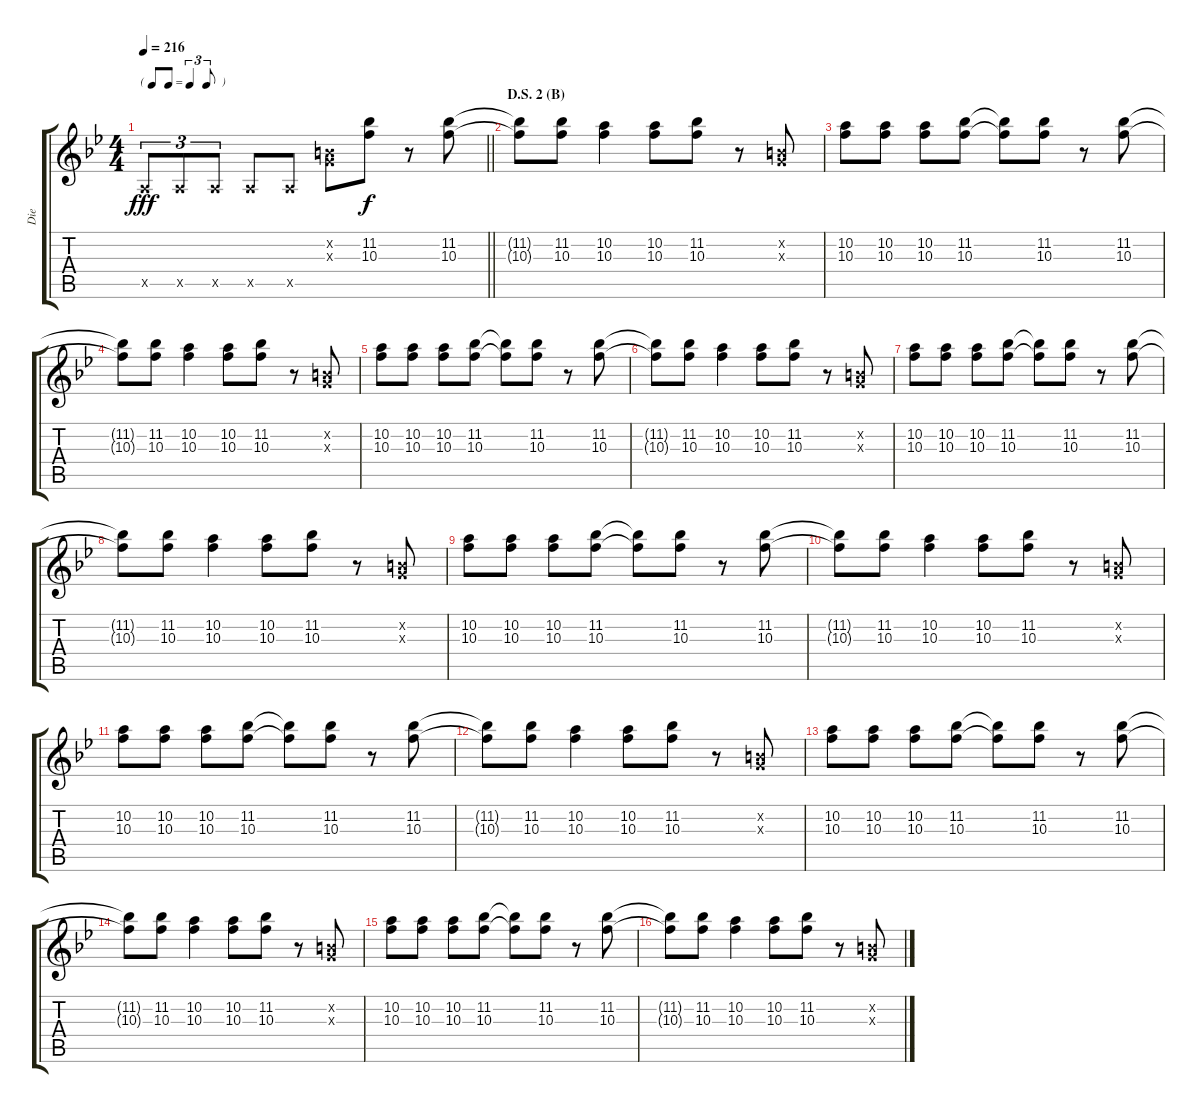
\track ("Die" "Die") {instrument distortionguitar}
\staff {score tabs}
\tuning (E4 B3 G3 D3 A2 D2) {hide}
\ts (4 4)
\tf triplet8th
\tempo 216
\clef g2
\barLineRight lightlight
\ks bb
0.5{x}.8{tu (3 2) dy fff} 0.5{x}.8{tu (3 2)} 0.5{x}.8{tu (3 2)} 0.5{x}.8 0.5{x}.8 (0.2{x} 0.3{x}).8 (11.2 10.3).8{dy f volume 13} r.8 (11.2 10.3).8 |
\section ("" "D.S. 2 (B)")
(11.2{t} 10.3{t}).8 (11.2 10.3).8 (10.2 10.3).4 (10.2 10.3).8 (11.2 10.3).8 r.8 (0.2{x} 0.3{x}).8 |
(10.2 10.3).8 (10.2 10.3).8 (10.2 10.3).8 (11.2 10.3).8 (11.2{t} 10.3{t}).8 (11.2 10.3).8 r.8 (11.2 10.3).8 |
(11.2{t} 10.3{t}).8 (11.2 10.3).8 (10.2 10.3).4 (10.2 10.3).8 (11.2 10.3).8 r.8 (0.2{x} 0.3{x}).8 |
(10.2 10.3).8 (10.2 10.3).8 (10.2 10.3).8 (11.2 10.3).8 (11.2{t} 10.3{t}).8 (11.2 10.3).8 r.8 (11.2 10.3).8 |
(11.2{t} 10.3{t}).8 (11.2 10.3).8 (10.2 10.3).4 (10.2 10.3).8 (11.2 10.3).8 r.8 (0.2{x} 0.3{x}).8 |
(10.2 10.3).8 (10.2 10.3).8 (10.2 10.3).8 (11.2 10.3).8 (11.2{t} 10.3{t}).8 (11.2 10.3).8 r.8 (11.2 10.3).8 |
(11.2{t} 10.3{t}).8 (11.2 10.3).8 (10.2 10.3).4 (10.2 10.3).8 (11.2 10.3).8 r.8 (0.2{x} 0.3{x}).8 |
(10.2 10.3).8 (10.2 10.3).8 (10.2 10.3).8 (11.2 10.3).8 (11.2{t} 10.3{t}).8 (11.2 10.3).8 r.8 (11.2 10.3).8 |
(11.2{t} 10.3{t}).8 (11.2 10.3).8 (10.2 10.3).4 (10.2 10.3).8 (11.2 10.3).8 r.8 (0.2{x} 0.3{x}).8 |
(10.2 10.3).8 (10.2 10.3).8 (10.2 10.3).8 (11.2 10.3).8 (11.2{t} 10.3{t}).8 (11.2 10.3).8 r.8 (11.2 10.3).8 |
(11.2{t} 10.3{t}).8 (11.2 10.3).8 (10.2 10.3).4 (10.2 10.3).8 (11.2 10.3).8 r.8 (0.2{x} 0.3{x}).8 |
(10.2 10.3).8 (10.2 10.3).8 (10.2 10.3).8 (11.2 10.3).8 (11.2{t} 10.3{t}).8 (11.2 10.3).8 r.8 (11.2 10.3).8 |
(11.2{t} 10.3{t}).8 (11.2 10.3).8 (10.2 10.3).4 (10.2 10.3).8 (11.2 10.3).8 r.8 (0.2{x} 0.3{x}).8 |
(10.2 10.3).8 (10.2 10.3).8 (10.2 10.3).8 (11.2 10.3).8 (11.2{t} 10.3{t}).8 (11.2 10.3).8 r.8 (11.2 10.3).8 |
(11.2{t} 10.3{t}).8 (11.2 10.3).8 (10.2 10.3).4 (10.2 10.3).8 (11.2 10.3).8 r.8 (0.2{x} 0.3{x}).8
